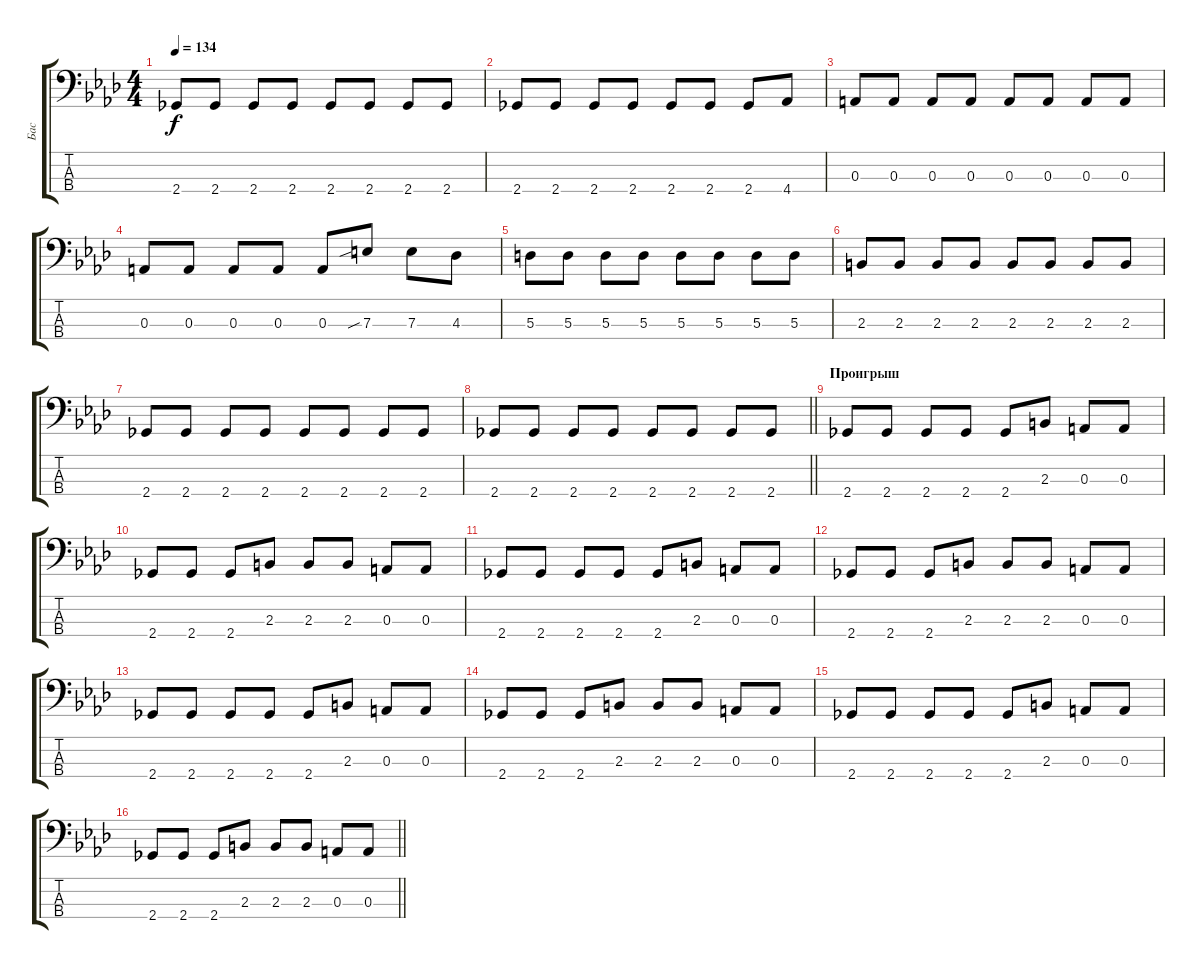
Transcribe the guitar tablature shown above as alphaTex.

\track ("Бас" "Бас") {instrument electricbassfinger}
\staff {score tabs}
\tuning (G2 D2 A1 E1) {hide}
\ts (4 4)
\tempo 134
\clef f4
\ks fminor
2.4.8{dy f} 2.4.8 2.4.8 2.4.8 2.4.8 2.4.8 2.4.8 2.4.8 |
2.4.8 2.4.8 2.4.8 2.4.8 2.4.8 2.4.8 2.4.8 4.4.8 |
0.3.8 0.3.8 0.3.8 0.3.8 0.3.8 0.3.8 0.3.8 0.3.8 |
0.3.8 0.3.8 0.3.8 0.3.8 0.3.8 7.3{sib}.8 7.3.8 4.3.8 |
5.3.8 5.3.8 5.3.8 5.3.8 5.3.8 5.3.8 5.3.8 5.3.8 |
2.3.8 2.3.8 2.3.8 2.3.8 2.3.8 2.3.8 2.3.8 2.3.8 |
2.4.8 2.4.8 2.4.8 2.4.8 2.4.8 2.4.8 2.4.8 2.4.8 |
\barLineRight lightlight
2.4.8 2.4.8 2.4.8 2.4.8 2.4.8 2.4.8 2.4.8 2.4.8 |
\section ("" "Проигрыш")
2.4.8 2.4.8 2.4.8 2.4.8 2.4.8 2.3.8 0.3.8 0.3.8 |
2.4.8 2.4.8 2.4.8 2.3.8 2.3.8 2.3.8 0.3.8 0.3.8 |
2.4.8 2.4.8 2.4.8 2.4.8 2.4.8 2.3.8 0.3.8 0.3.8 |
2.4.8 2.4.8 2.4.8 2.3.8 2.3.8 2.3.8 0.3.8 0.3.8 |
2.4.8 2.4.8 2.4.8 2.4.8 2.4.8 2.3.8 0.3.8 0.3.8 |
2.4.8 2.4.8 2.4.8 2.3.8 2.3.8 2.3.8 0.3.8 0.3.8 |
2.4.8 2.4.8 2.4.8 2.4.8 2.4.8 2.3.8 0.3.8 0.3.8 |
\barLineRight lightlight
2.4.8 2.4.8 2.4.8 2.3.8 2.3.8 2.3.8 0.3.8 0.3.8
